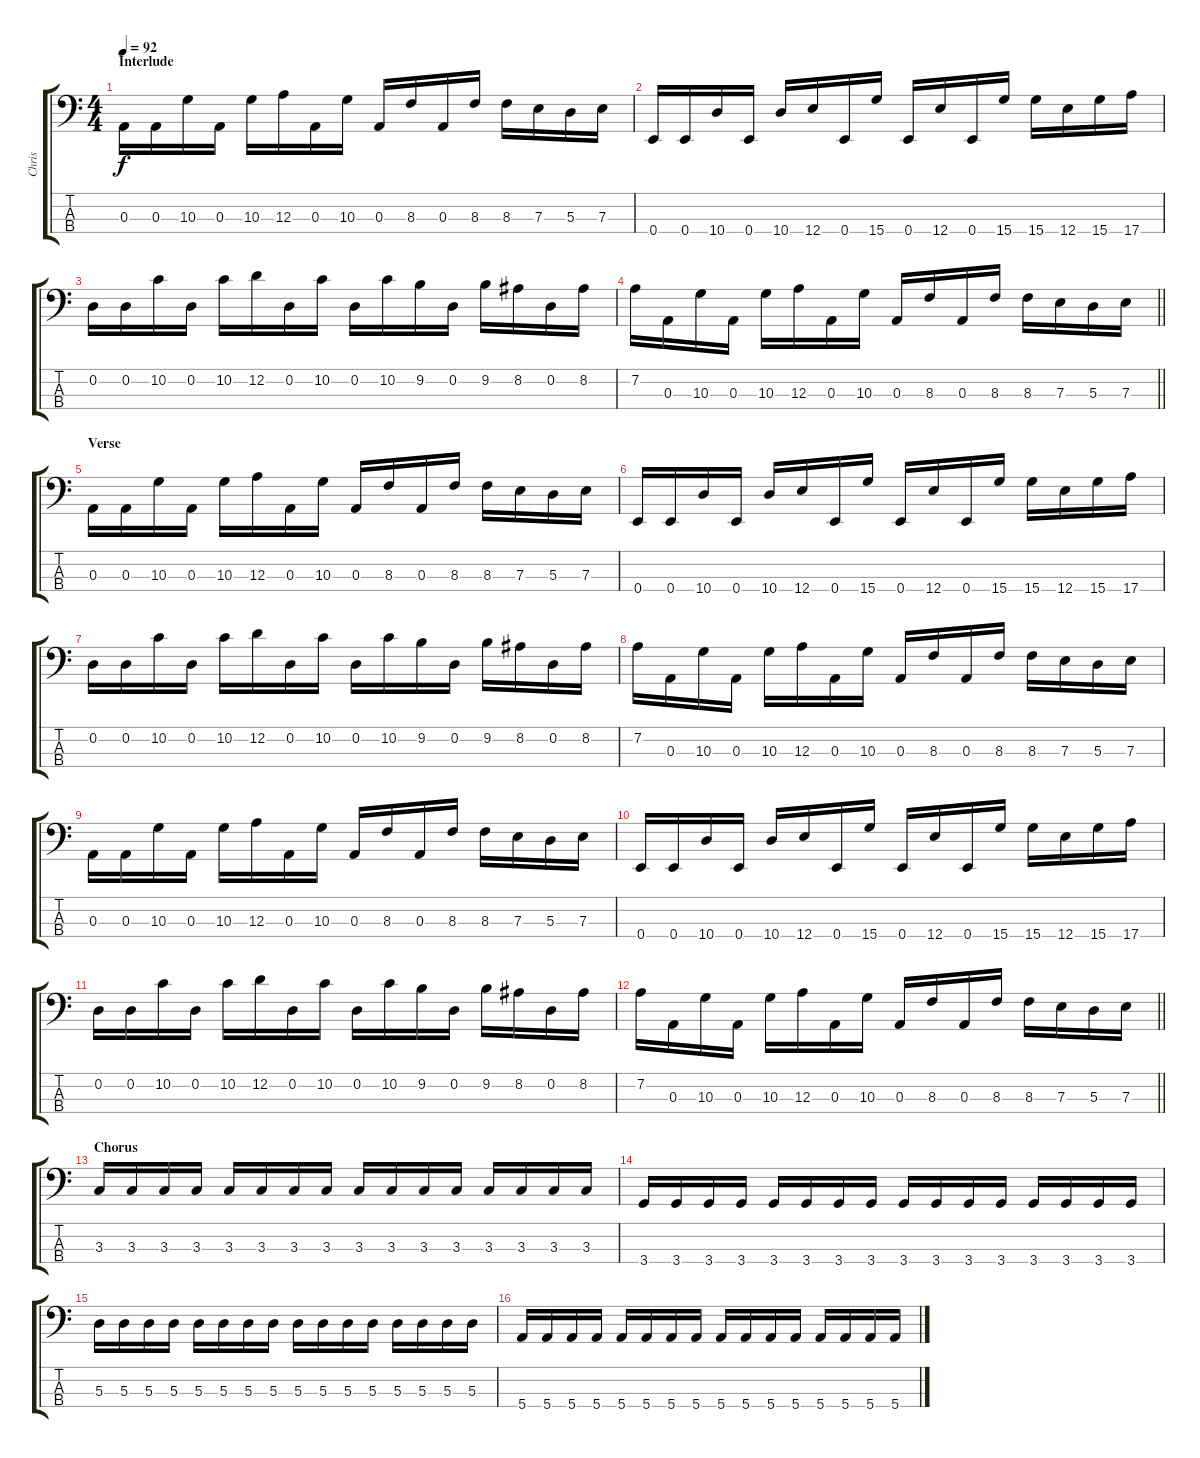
\track ("Chris" "Chris") {instrument electricbasspick}
\staff {score tabs}
\tuning (G2 D2 A1 E1) {hide}
\ts (4 4)
\section ("" "Interlude")
\tempo 92
\clef f4
\ks c
0.3.16{dy f} 0.3.16 10.3.16 0.3.16 10.3.16 12.3.16 0.3.16 10.3.16 0.3.16 8.3.16 0.3.16 8.3.16 8.3.16 7.3.16 5.3.16 7.3.16 |
0.4.16 0.4.16 10.4.16 0.4.16 10.4.16 12.4.16 0.4.16 15.4.16 0.4.16 12.4.16 0.4.16 15.4.16 15.4.16 12.4.16 15.4.16 17.4.16 |
0.2.16 0.2.16 10.2.16 0.2.16 10.2.16 12.2.16 0.2.16 10.2.16 0.2.16 10.2.16 9.2.16 0.2.16 9.2.16 8.2.16 0.2.16 8.2.16 |
\barLineRight lightlight
7.2.16 0.3.16 10.3.16 0.3.16 10.3.16 12.3.16 0.3.16 10.3.16 0.3.16 8.3.16 0.3.16 8.3.16 8.3.16 7.3.16 5.3.16 7.3.16 |
\section ("" "Verse")
0.3.16 0.3.16 10.3.16 0.3.16 10.3.16 12.3.16 0.3.16 10.3.16 0.3.16 8.3.16 0.3.16 8.3.16 8.3.16 7.3.16 5.3.16 7.3.16 |
0.4.16 0.4.16 10.4.16 0.4.16 10.4.16 12.4.16 0.4.16 15.4.16 0.4.16 12.4.16 0.4.16 15.4.16 15.4.16 12.4.16 15.4.16 17.4.16 |
0.2.16 0.2.16 10.2.16 0.2.16 10.2.16 12.2.16 0.2.16 10.2.16 0.2.16 10.2.16 9.2.16 0.2.16 9.2.16 8.2.16 0.2.16 8.2.16 |
7.2.16 0.3.16 10.3.16 0.3.16 10.3.16 12.3.16 0.3.16 10.3.16 0.3.16 8.3.16 0.3.16 8.3.16 8.3.16 7.3.16 5.3.16 7.3.16 |
0.3.16 0.3.16 10.3.16 0.3.16 10.3.16 12.3.16 0.3.16 10.3.16 0.3.16 8.3.16 0.3.16 8.3.16 8.3.16 7.3.16 5.3.16 7.3.16 |
0.4.16 0.4.16 10.4.16 0.4.16 10.4.16 12.4.16 0.4.16 15.4.16 0.4.16 12.4.16 0.4.16 15.4.16 15.4.16 12.4.16 15.4.16 17.4.16 |
0.2.16 0.2.16 10.2.16 0.2.16 10.2.16 12.2.16 0.2.16 10.2.16 0.2.16 10.2.16 9.2.16 0.2.16 9.2.16 8.2.16 0.2.16 8.2.16 |
\barLineRight lightlight
7.2.16 0.3.16 10.3.16 0.3.16 10.3.16 12.3.16 0.3.16 10.3.16 0.3.16 8.3.16 0.3.16 8.3.16 8.3.16 7.3.16 5.3.16 7.3.16 |
\section ("" "Chorus")
3.3.16 3.3.16 3.3.16 3.3.16 3.3.16 3.3.16 3.3.16 3.3.16 3.3.16 3.3.16 3.3.16 3.3.16 3.3.16 3.3.16 3.3.16 3.3.16 |
3.4.16 3.4.16 3.4.16 3.4.16 3.4.16 3.4.16 3.4.16 3.4.16 3.4.16 3.4.16 3.4.16 3.4.16 3.4.16 3.4.16 3.4.16 3.4.16 |
5.3.16 5.3.16 5.3.16 5.3.16 5.3.16 5.3.16 5.3.16 5.3.16 5.3.16 5.3.16 5.3.16 5.3.16 5.3.16 5.3.16 5.3.16 5.3.16 |
5.4.16 5.4.16 5.4.16 5.4.16 5.4.16 5.4.16 5.4.16 5.4.16 5.4.16 5.4.16 5.4.16 5.4.16 5.4.16 5.4.16 5.4.16 5.4.16
